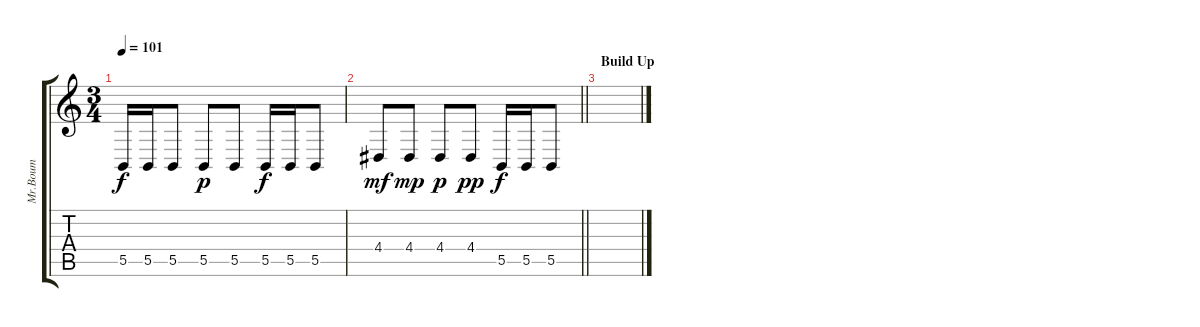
\track ("Mr.Boum" "Mr.Boum") {instrument melodictom}
\staff {score tabs}
\tuning (Db4 Ab3 E3 B2 Gb2 B1) {hide}
\ts (3 4)
\tempo 101
\clef g2
\ks c
5.5.16{dy f} 5.5.16 5.5.8 5.5.8{dy p} 5.5.8 5.5.16{dy f} 5.5.16 5.5.8 |
\barLineRight lightlight
4.4.8{dy mf} 4.4.8{dy mp} 4.4.8{dy p} 4.4.8{dy pp} 5.5.16{dy f} 5.5.16 5.5.8 |
\section ("" "Build Up")
